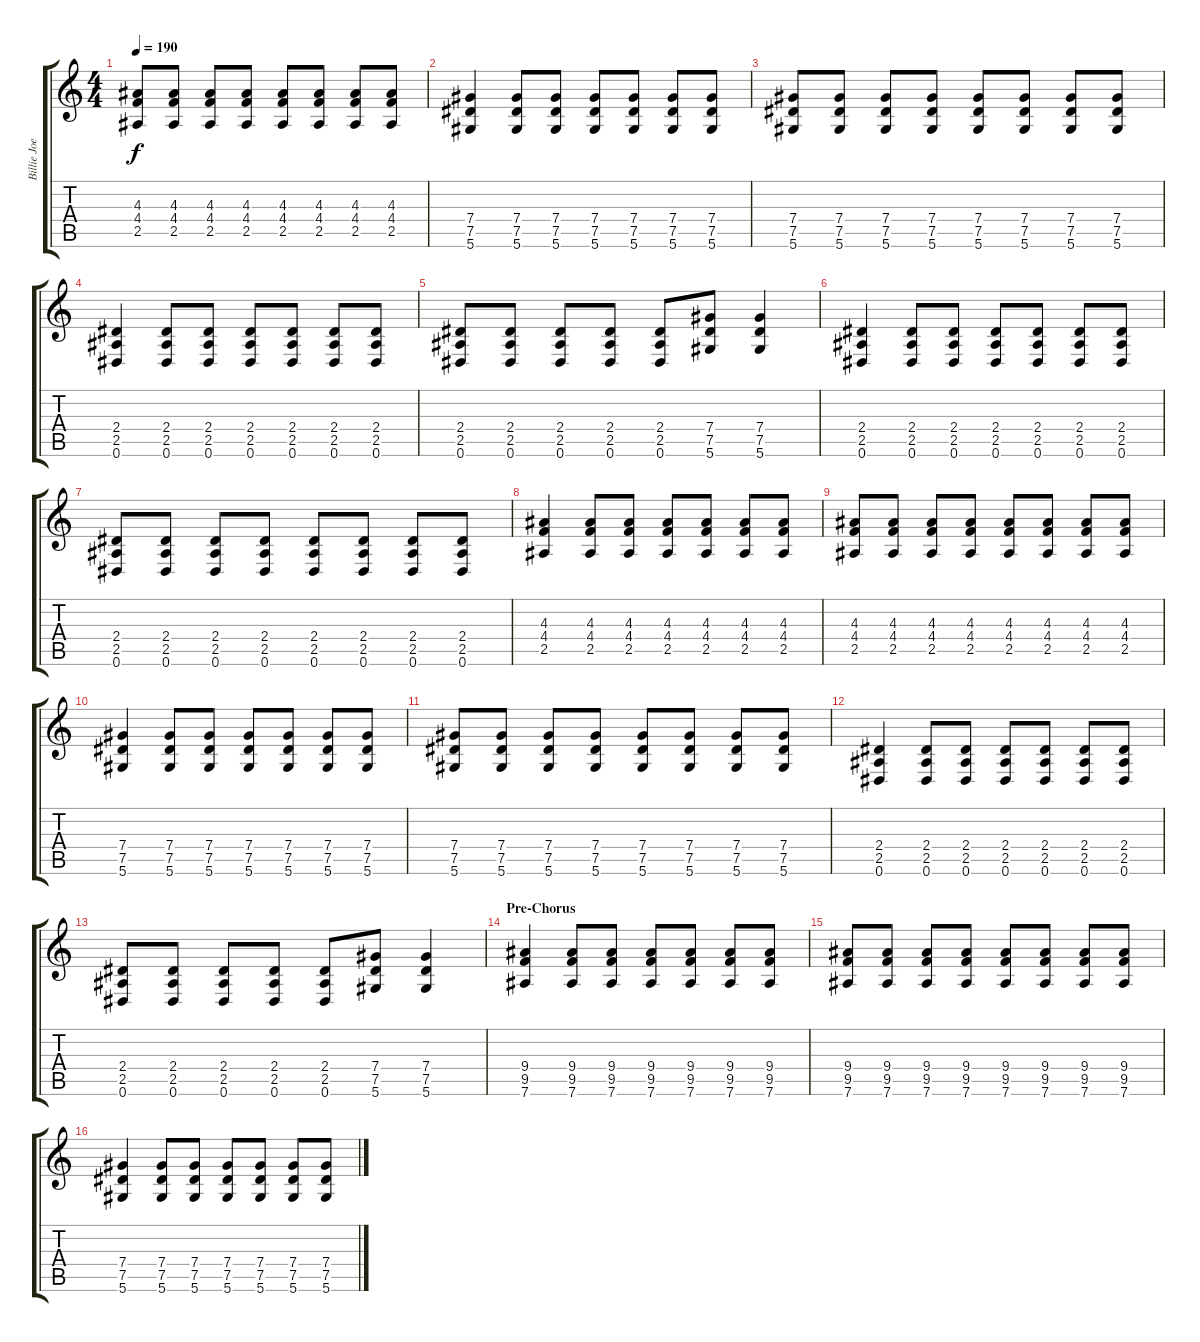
\track ("Billie Joe Armstrong (Guitar)" "Billie Joe") {instrument distortionguitar}
\staff {score tabs}
\tuning (Eb4 Bb3 Gb3 Db3 Ab2 Eb2) {hide}
\ts (4 4)
\tempo 190
\clef g2
\ks c
(4.3 4.4 2.5).8{dy f} (4.3 4.4 2.5).8 (4.3 4.4 2.5).8 (4.3 4.4 2.5).8 (4.3 4.4 2.5).8 (4.3 4.4 2.5).8 (4.3 4.4 2.5).8 (4.3 4.4 2.5).8 |
(7.4 7.5 5.6).4 (7.4 7.5 5.6).8 (7.4 7.5 5.6).8 (7.4 7.5 5.6).8 (7.4 7.5 5.6).8 (7.4 7.5 5.6).8 (7.4 7.5 5.6).8 |
(7.4 7.5 5.6).8 (7.4 7.5 5.6).8 (7.4 7.5 5.6).8 (7.4 7.5 5.6).8 (7.4 7.5 5.6).8 (7.4 7.5 5.6).8 (7.4 7.5 5.6).8 (7.4 7.5 5.6).8 |
(2.4 2.5 0.6).4 (2.4 2.5 0.6).8 (2.4 2.5 0.6).8 (2.4 2.5 0.6).8 (2.4 2.5 0.6).8 (2.4 2.5 0.6).8 (2.4 2.5 0.6).8 |
(2.4 2.5 0.6).8 (2.4 2.5 0.6).8 (2.4 2.5 0.6).8 (2.4 2.5 0.6).8 (2.4 2.5 0.6).8 (7.4 7.5 5.6).8 (7.4 7.5 5.6).4 |
(2.4 2.5 0.6).4 (2.4 2.5 0.6).8 (2.4 2.5 0.6).8 (2.4 2.5 0.6).8 (2.4 2.5 0.6).8 (2.4 2.5 0.6).8 (2.4 2.5 0.6).8 |
(2.4 2.5 0.6).8 (2.4 2.5 0.6).8 (2.4 2.5 0.6).8 (2.4 2.5 0.6).8 (2.4 2.5 0.6).8 (2.4 2.5 0.6).8 (2.4 2.5 0.6).8 (2.4 2.5 0.6).8 |
(4.3 4.4 2.5).4 (4.3 4.4 2.5).8 (4.3 4.4 2.5).8 (4.3 4.4 2.5).8 (4.3 4.4 2.5).8 (4.3 4.4 2.5).8 (4.3 4.4 2.5).8 |
(4.3 4.4 2.5).8 (4.3 4.4 2.5).8 (4.3 4.4 2.5).8 (4.3 4.4 2.5).8 (4.3 4.4 2.5).8 (4.3 4.4 2.5).8 (4.3 4.4 2.5).8 (4.3 4.4 2.5).8 |
(7.4 7.5 5.6).4 (7.4 7.5 5.6).8 (7.4 7.5 5.6).8 (7.4 7.5 5.6).8 (7.4 7.5 5.6).8 (7.4 7.5 5.6).8 (7.4 7.5 5.6).8 |
(7.4 7.5 5.6).8 (7.4 7.5 5.6).8 (7.4 7.5 5.6).8 (7.4 7.5 5.6).8 (7.4 7.5 5.6).8 (7.4 7.5 5.6).8 (7.4 7.5 5.6).8 (7.4 7.5 5.6).8 |
(2.4 2.5 0.6).4 (2.4 2.5 0.6).8 (2.4 2.5 0.6).8 (2.4 2.5 0.6).8 (2.4 2.5 0.6).8 (2.4 2.5 0.6).8 (2.4 2.5 0.6).8 |
(2.4 2.5 0.6).8 (2.4 2.5 0.6).8 (2.4 2.5 0.6).8 (2.4 2.5 0.6).8 (2.4 2.5 0.6).8 (7.4 7.5 5.6).8 (7.4 7.5 5.6).4 |
\section ("" "Pre-Chorus")
(9.4 9.5 7.6).4 (9.4 9.5 7.6).8 (9.4 9.5 7.6).8 (9.4 9.5 7.6).8 (9.4 9.5 7.6).8 (9.4 9.5 7.6).8 (9.4 9.5 7.6).8 |
(9.4 9.5 7.6).8 (9.4 9.5 7.6).8 (9.4 9.5 7.6).8 (9.4 9.5 7.6).8 (9.4 9.5 7.6).8 (9.4 9.5 7.6).8 (9.4 9.5 7.6).8 (9.4 9.5 7.6).8 |
(7.4 7.5 5.6).4 (7.4 7.5 5.6).8 (7.4 7.5 5.6).8 (7.4 7.5 5.6).8 (7.4 7.5 5.6).8 (7.4 7.5 5.6).8 (7.4 7.5 5.6).8
